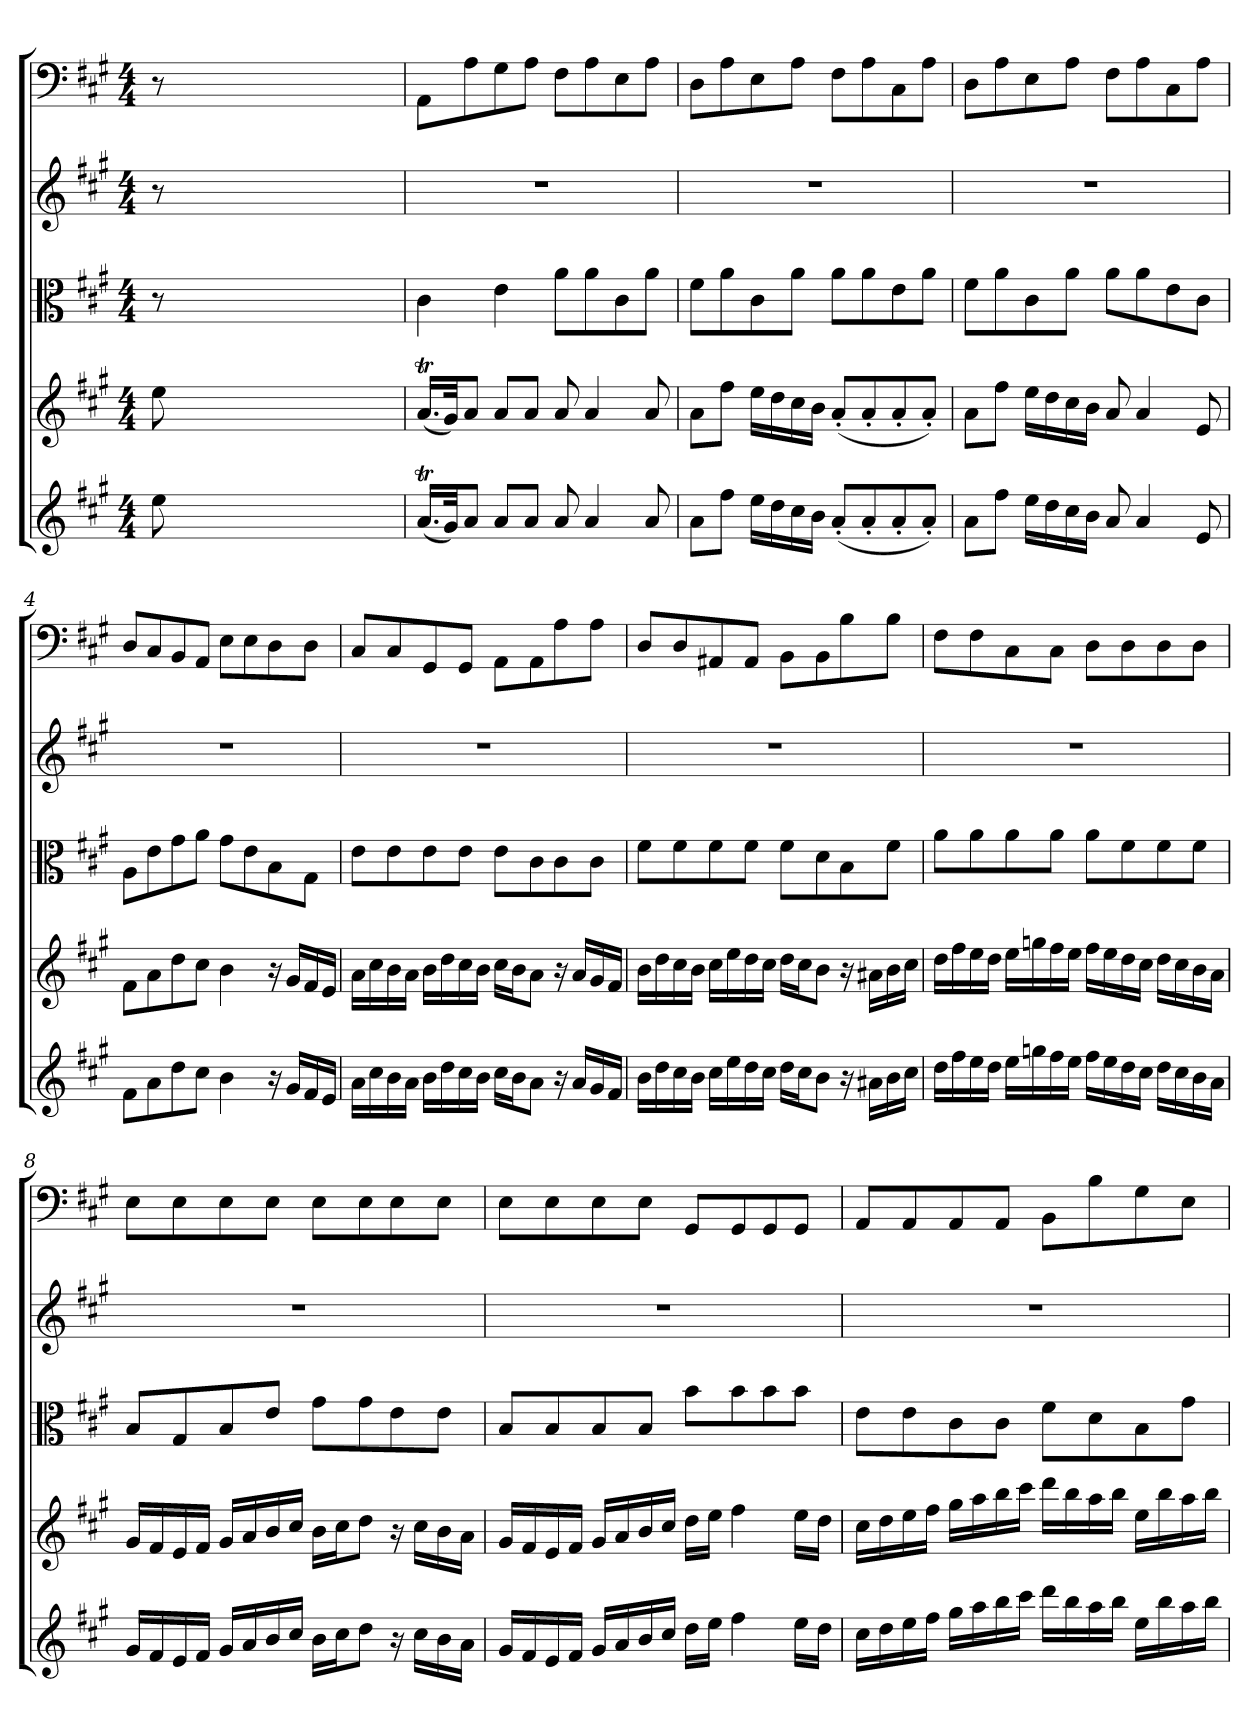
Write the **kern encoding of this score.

**kern	**kern	**kern	**kern	**kern
*part5	*part4	*part3	*part2	*part1
*staff5	*staff4	*staff3	*staff2	*staff1
*clefG2	*clefG2	*clefC3	*clefG2	*clefF4
*k[f#c#g#]	*k[f#c#g#]	*k[f#c#g#]	*k[f#c#g#]	*k[f#c#g#]
*A:	*A:	*A:	*A:	*A:
*M4/4	*M4/4	*M4/4	*M4/4	*M4/4
=	=	=	=	=
8ee\	8ee\	8r	8r	8r
2ryy	2ryy	2ryy	2ryy	2ryy
32ryy	32ryy	32ryy	32ryy	32ryy
32ryy	32ryy	32ryy	32ryy	32ryy
32ryy	32ryy	32ryy	32ryy	32ryy
32ryy	32ryy	32ryy	32ryy	32ryy
32ryy	32ryy	32ryy	32ryy	32ryy
32ryy	32ryy	32ryy	32ryy	32ryy
32ryy	32ryy	32ryy	32ryy	32ryy
32ryy	32ryy	32ryy	32ryy	32ryy
32ryy	32ryy	32ryy	32ryy	32ryy
32ryy	32ryy	32ryy	32ryy	32ryy
32ryy	32ryy	32ryy	32ryy	32ryy
32ryy	32ryy	32ryy	32ryy	32ryy
=1	=1	=1	=1	=1
(16.aT/LL	(16.aT/LL	4c#\	1r	8AA\L
32g#/JK)	32g#/JK)	.	.	.
8a/J	8a/J	.	.	8A\
8a/L	8a/L	4e\	.	8G#\
8a/J	8a/J	.	.	8A\J
8a/	8a/	8a\L	.	8F#\L
4a/	4a/	8a\	.	8A\
.	.	8c#\	.	8E\
8a/	8a/	8a\J	.	8A\J
=2	=2	=2	=2	=2
8a\L	8a\L	8f#\L	1r	8D\L
8ff#\J	8ff#\J	8a\	.	8A\
16ee\LL	16ee\LL	8c#\	.	8E\
16dd\	16dd\	.	.	.
16cc#\	16cc#\	8a\J	.	8A\J
16b\JJ	16b\JJ	.	.	.
(8a'/L	(8a'/L	8a\L	.	8F#\L
8a'/	8a'/	8a\	.	8A\
8a'/	8a'/	8e\	.	8C#\
8a'/J)	8a'/J)	8a\J	.	8A\J
=3	=3	=3	=3	=3
8a\L	8a\L	8f#\L	1r	8D\L
8ff#\J	8ff#\J	8a\	.	8A\
16ee\LL	16ee\LL	8c#\	.	8E\
16dd\	16dd\	.	.	.
16cc#\	16cc#\	8a\J	.	8A\J
16b\JJ	16b\JJ	.	.	.
8a/	8a/	8a\L	.	8F#\L
4a/	4a/	8a\	.	8A\
.	.	8e\	.	8C#\
8e/	8e/	8c#\J	.	8A\J
=4	=4	=4	=4	=4
8f#\L	8f#\L	8A\L	1r	8D/L
8a\	8a\	8e\	.	8C#/
8dd\	8dd\	8g#\	.	8BB/
8cc#\J	8cc#\J	8a\J	.	8AA/J
4b\	4b\	8g#\L	.	8E\L
.	.	8e\	.	8E\
16r	16r	8B\	.	8D\
16g#/LL	16g#/LL	.	.	.
16f#/	16f#/	8G#\J	.	8D\J
16e/JJ	16e/JJ	.	.	.
=5	=5	=5	=5	=5
16a\LL	16a\LL	8e\L	1r	8C#/L
16cc#\	16cc#\	.	.	.
16b\	16b\	8e\	.	8C#/
16a\JJ	16a\JJ	.	.	.
16b\LL	16b\LL	8e\	.	8GG#/
16dd\	16dd\	.	.	.
16cc#\	16cc#\	8e\J	.	8GG#/J
16b\JJ	16b\JJ	.	.	.
16cc#\LL	16cc#\LL	8e\L	.	8AA\L
16b\J	16b\J	.	.	.
8a\J	8a\J	8c#\	.	8AA\
16r	16r	8c#\	.	8A\
16a/LL	16a/LL	.	.	.
16g#/	16g#/	8c#\J	.	8A\J
16f#/JJ	16f#/JJ	.	.	.
=6	=6	=6	=6	=6
16b\LL	16b\LL	8f#\L	1r	8D/L
16dd\	16dd\	.	.	.
16cc#\	16cc#\	8f#\	.	8D/
16b\JJ	16b\JJ	.	.	.
16cc#\LL	16cc#\LL	8f#\	.	8AA#X/
16ee\	16ee\	.	.	.
16dd\	16dd\	8f#\J	.	8AA#/J
16cc#\JJ	16cc#\JJ	.	.	.
16dd\LL	16dd\LL	8f#\L	.	8BB\L
16cc#\J	16cc#\J	.	.	.
8b\J	8b\J	8d\	.	8BB\
16r	16r	8B\	.	8B\
16a#X\LL	16a#X\LL	.	.	.
16b\	16b\	8f#\J	.	8B\J
16cc#\JJ	16cc#\JJ	.	.	.
=7	=7	=7	=7	=7
16dd\LL	16dd\LL	8a\L	1r	8F#\L
16ff#\	16ff#\	.	.	.
16ee\	16ee\	8a\	.	8F#\
16dd\JJ	16dd\JJ	.	.	.
16ee\LL	16ee\LL	8a\	.	8C#\
16ggn\	16ggn\	.	.	.
16ff#\	16ff#\	8a\J	.	8C#\J
16ee\JJ	16ee\JJ	.	.	.
16ff#\LL	16ff#\LL	8a\L	.	8D\L
16ee\	16ee\	.	.	.
16dd\	16dd\	8f#\	.	8D\
16cc#\JJ	16cc#\JJ	.	.	.
16dd\LL	16dd\LL	8f#\	.	8D\
16cc#\	16cc#\	.	.	.
16b\	16b\	8f#\J	.	8D\J
16a\JJ	16a\JJ	.	.	.
=8	=8	=8	=8	=8
16g#/LL	16g#/LL	8B/L	1r	8E\L
16f#/	16f#/	.	.	.
16e/	16e/	8G#/	.	8E\
16f#/JJ	16f#/JJ	.	.	.
16g#/LL	16g#/LL	8B/	.	8E\
16a/	16a/	.	.	.
16b/	16b/	8e/J	.	8E\J
16cc#/JJ	16cc#/JJ	.	.	.
16b\LL	16b\LL	8g#\L	.	8E\L
16cc#\J	16cc#\J	.	.	.
8dd\J	8dd\J	8g#\	.	8E\
16r	16r	8e\	.	8E\
16cc#\LL	16cc#\LL	.	.	.
16b\	16b\	8e\J	.	8E\J
16a\JJ	16a\JJ	.	.	.
=9	=9	=9	=9	=9
16g#/LL	16g#/LL	8B/L	1r	8E\L
16f#/	16f#/	.	.	.
16e/	16e/	8B/	.	8E\
16f#/JJ	16f#/JJ	.	.	.
16g#/LL	16g#/LL	8B/	.	8E\
16a/	16a/	.	.	.
16b/	16b/	8B/J	.	8E\J
16cc#/JJ	16cc#/JJ	.	.	.
16dd\LL	16dd\LL	8b\L	.	8GG#/L
16ee\JJ	16ee\JJ	.	.	.
4ff#\	4ff#\	8b\	.	8GG#/
.	.	8b\	.	8GG#/
16ee\LL	16ee\LL	8b\J	.	8GG#/J
16dd\JJ	16dd\JJ	.	.	.
=10	=10	=10	=10	=10
16cc#\LL	16cc#\LL	8e\L	1r	8AA/L
16dd\	16dd\	.	.	.
16ee\	16ee\	8e\	.	8AA/
16ff#\JJ	16ff#\JJ	.	.	.
16gg#\LL	16gg#\LL	8c#\	.	8AA/
16aa\	16aa\	.	.	.
16bb\	16bb\	8c#\J	.	8AA/J
16ccc#\JJ	16ccc#\JJ	.	.	.
16ddd\LL	16ddd\LL	8f#\L	.	8BB\L
16bb\	16bb\	.	.	.
16aa\	16aa\	8d\	.	8B\
16bb\JJ	16bb\JJ	.	.	.
16ee\LL	16ee\LL	8B\	.	8G#\
16bb\	16bb\	.	.	.
16aa\	16aa\	8g#\J	.	8E\J
16bb\JJ	16bb\JJ	.	.	.
=	=	=	=	=
*-	*-	*-	*-	*-
